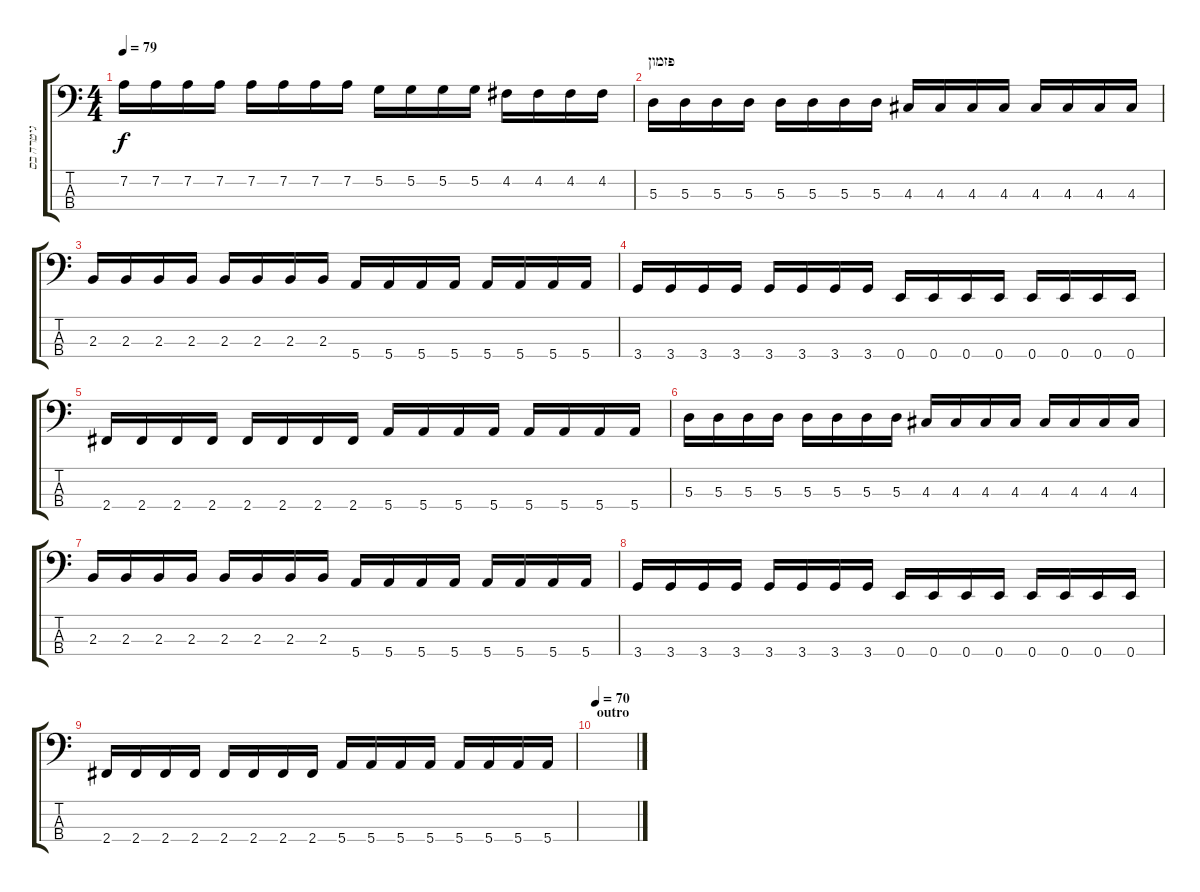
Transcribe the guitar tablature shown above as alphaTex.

\track ("גיטרה בס" "גיטרה בס") {instrument electricbassfinger}
\staff {score tabs}
\tuning (G2 D2 A1 E1) {hide}
\ts (4 4)
\tempo 79
\clef f4
\ks c
7.2.16{dy f} 7.2.16 7.2.16 7.2.16 7.2.16 7.2.16 7.2.16 7.2.16 5.2.16 5.2.16 5.2.16 5.2.16 4.2.16 4.2.16 4.2.16 4.2.16 |
\section ("" "פזמון")
5.3.16 5.3.16 5.3.16 5.3.16 5.3.16 5.3.16 5.3.16 5.3.16 4.3.16 4.3.16 4.3.16 4.3.16 4.3.16 4.3.16 4.3.16 4.3.16 |
2.3.16 2.3.16 2.3.16 2.3.16 2.3.16 2.3.16 2.3.16 2.3.16 5.4.16 5.4.16 5.4.16 5.4.16 5.4.16 5.4.16 5.4.16 5.4.16 |
3.4.16 3.4.16 3.4.16 3.4.16 3.4.16 3.4.16 3.4.16 3.4.16 0.4.16 0.4.16 0.4.16 0.4.16 0.4.16 0.4.16 0.4.16 0.4.16 |
2.4.16 2.4.16 2.4.16 2.4.16 2.4.16 2.4.16 2.4.16 2.4.16 5.4.16 5.4.16 5.4.16 5.4.16 5.4.16 5.4.16 5.4.16 5.4.16 |
5.3.16 5.3.16 5.3.16 5.3.16 5.3.16 5.3.16 5.3.16 5.3.16 4.3.16 4.3.16 4.3.16 4.3.16 4.3.16 4.3.16 4.3.16 4.3.16 |
2.3.16 2.3.16 2.3.16 2.3.16 2.3.16 2.3.16 2.3.16 2.3.16 5.4.16 5.4.16 5.4.16 5.4.16 5.4.16 5.4.16 5.4.16 5.4.16 |
3.4.16 3.4.16 3.4.16 3.4.16 3.4.16 3.4.16 3.4.16 3.4.16 0.4.16 0.4.16 0.4.16 0.4.16 0.4.16 0.4.16 0.4.16 0.4.16 |
2.4.16 2.4.16 2.4.16 2.4.16 2.4.16 2.4.16 2.4.16 2.4.16 5.4.16 5.4.16 5.4.16 5.4.16 5.4.16 5.4.16 5.4.16 5.4.16 |
\section ("" "outro")
\tempo 70
